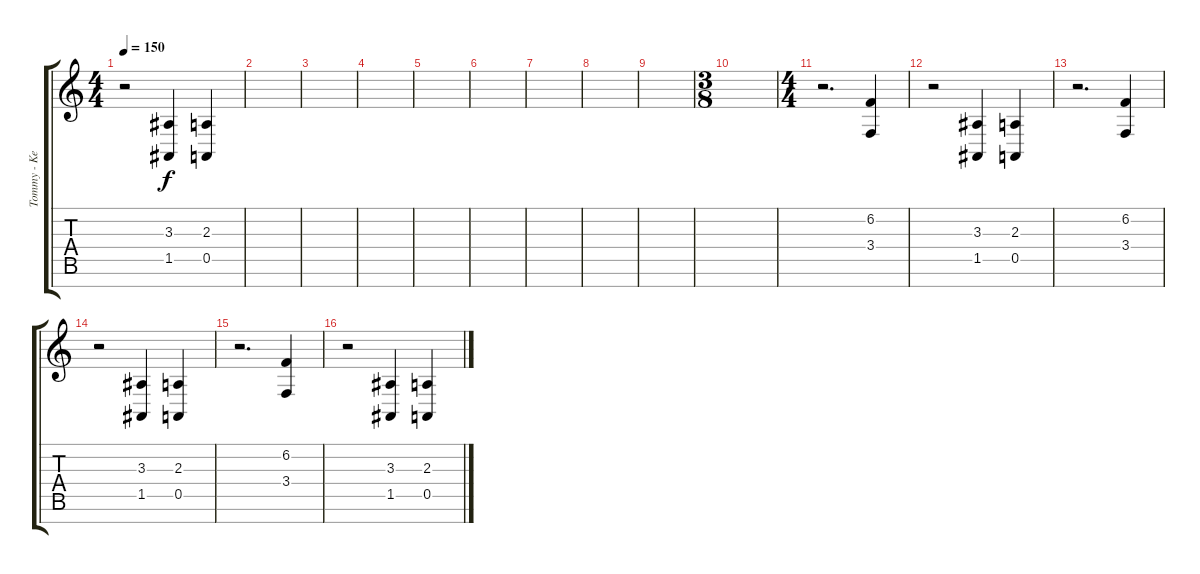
\track ("Tommy - Keyboards" "Tommy - Ke") {instrument stringensemble1}
\staff {score tabs}
\tuning (E4 B3 G3 D3 A2 E2 B1) {hide}
\ts (4 4)
\tempo 150
\clef g2
\ks c
r.2{dy f} (3.3 1.5).4 (2.3 0.5).4 |
|
|
|
|
|
|
|
|
\ts (3 8)
|
\ts (4 4)
r.2{d} (6.2 3.4).4 |
r.2 (3.3 1.5).4 (2.3 0.5).4 |
r.2{d} (6.2 3.4).4 |
r.2 (3.3 1.5).4 (2.3 0.5).4 |
r.2{d} (6.2 3.4).4 |
r.2 (3.3 1.5).4 (2.3 0.5).4
